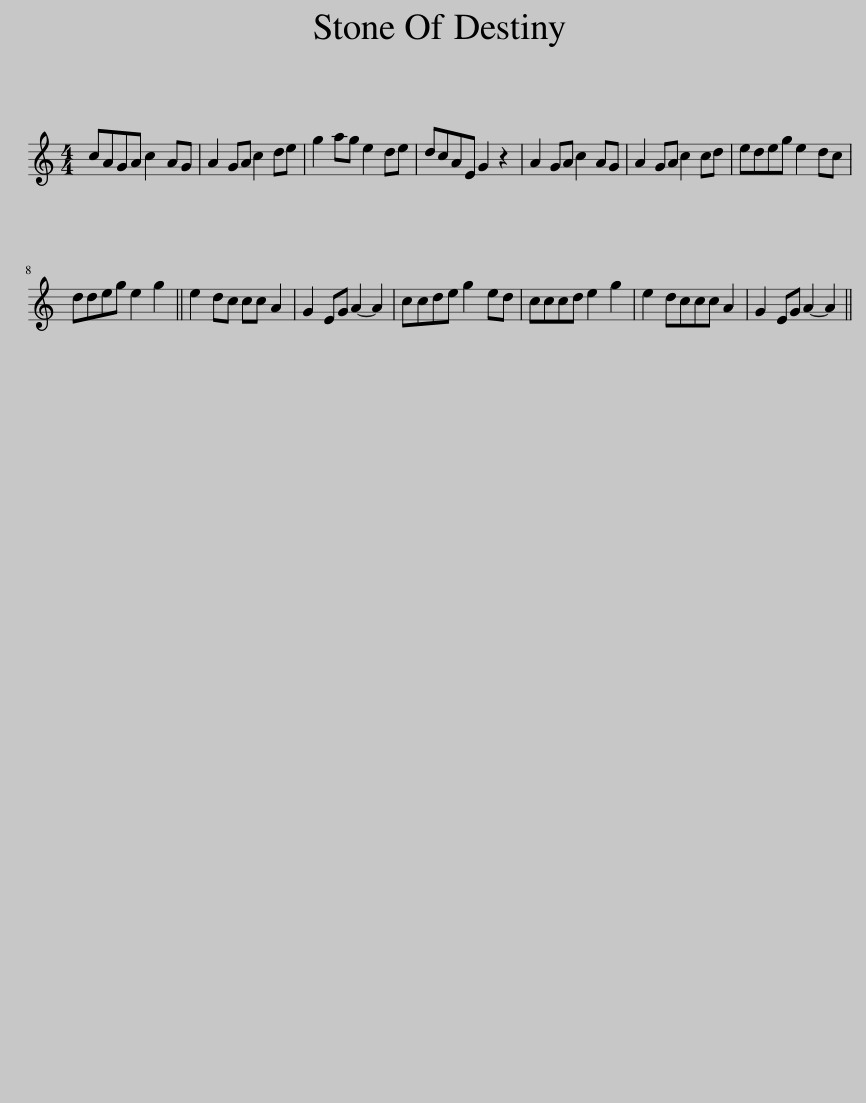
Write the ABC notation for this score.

X:1
L:1/8
M:4/4
I:linebreak $
K:C
V:1 treble
V:1
 cAGA c2 AG | A2 GA c2 de | g2 ag e2 de | dcAE G2 z2 | A2 GA c2 AG | %5
 A2 GA c2 cd | edeg e2 dc |$ ddeg e2 g2 || e2 dc cc A2 | G2 EG A2- A2 | %10
 ccde g2 ed | cccd e2 g2 | e2 dccc A2 | G2 EG A2- A2 || %14
